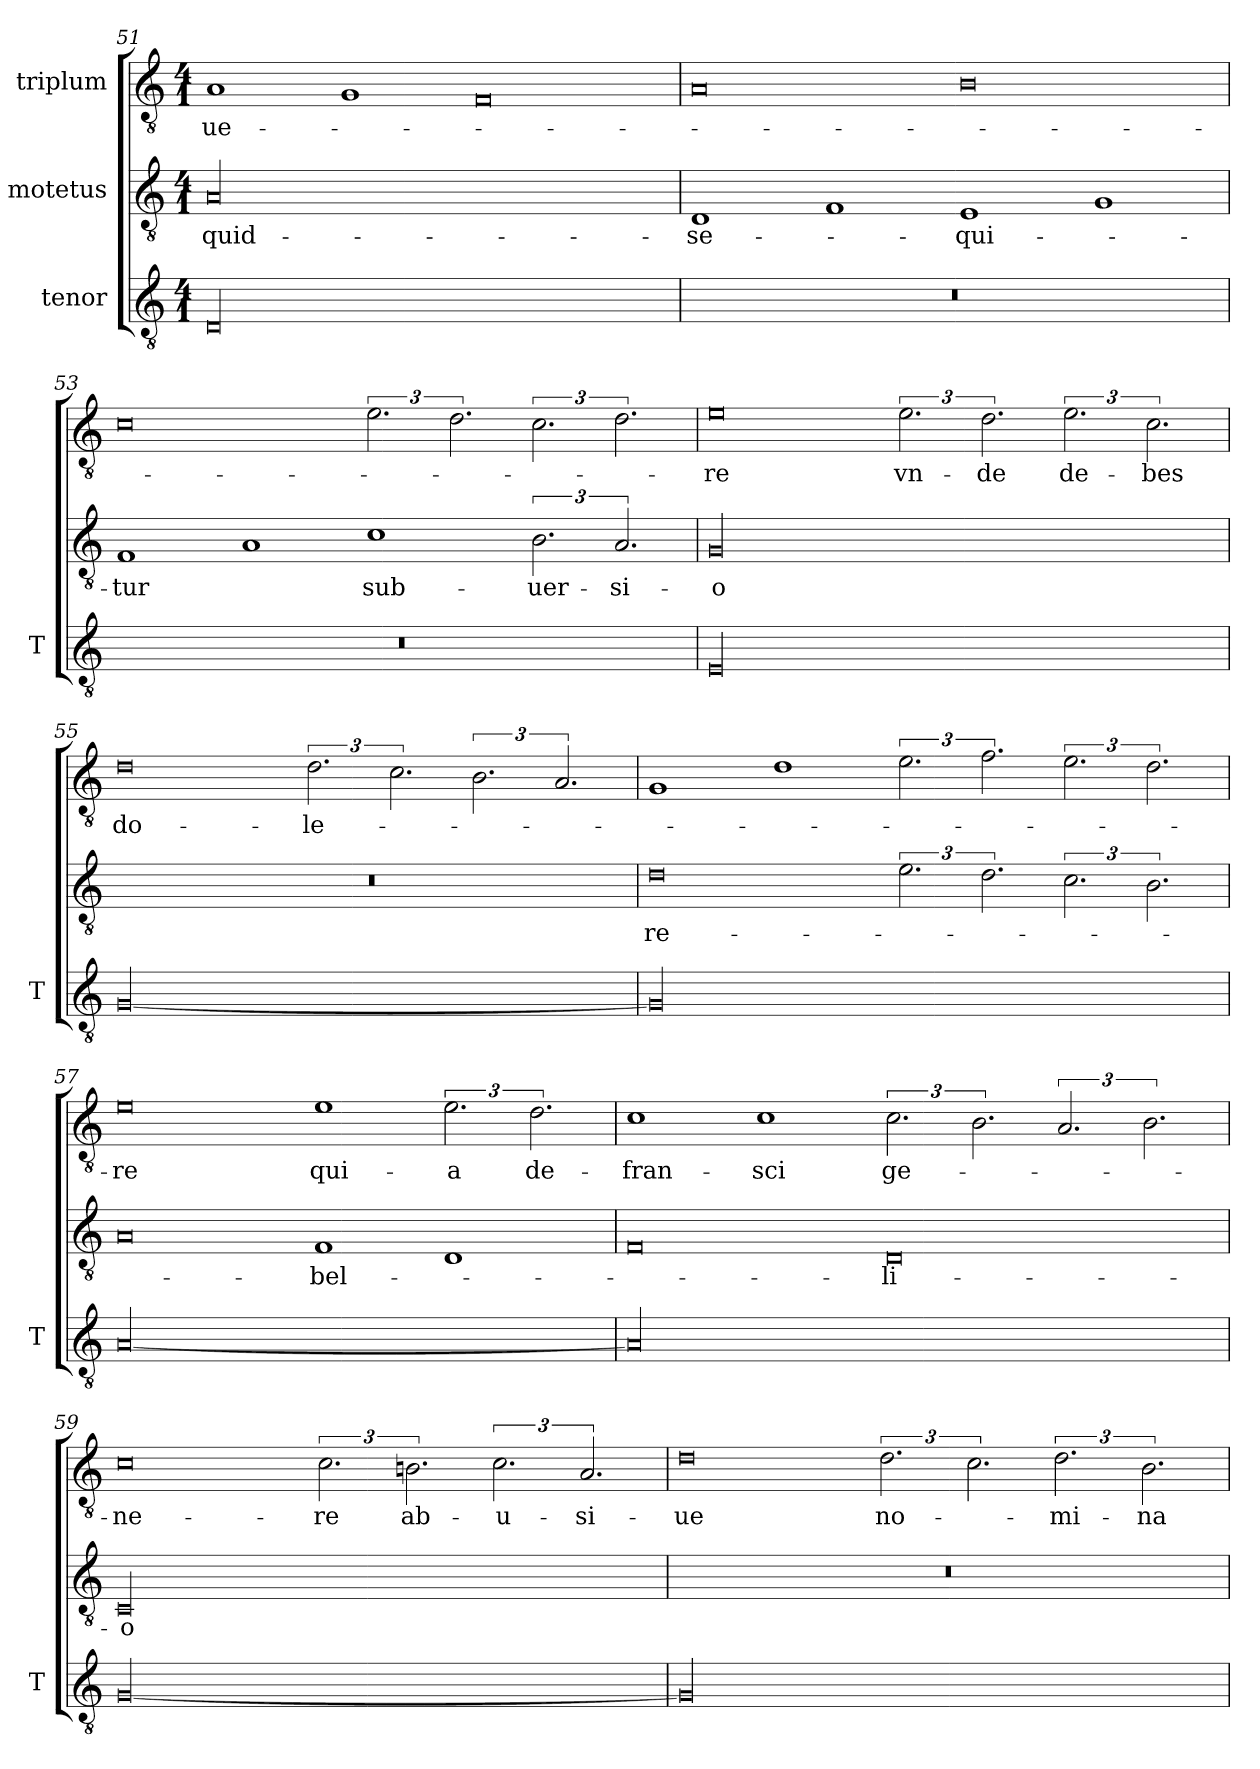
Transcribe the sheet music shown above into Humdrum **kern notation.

**kern	**kern	**text	**kern	**text
*part3	*part2	*part2	*part1	*part1
*staff3	*staff2	*staff2	*staff1	*staff1
*I"tenor	*I"motetus	*	*I"triplum	*
*I'T	*	*	*	*
*clefGv2	*clefGv2	*	*clefGv2	*
*k[]	*k[]	*	*k[]	*
*C:	*C:	*	*C:	*
*M4/1	*M4/1	*	*M4/1	*
=51	=51	=51	=51	=51
00D/	00A/	quid-	1A/	ue-
.	.	.	1G/	.
.	.	.	0F/	.
=52	=52	=52	=52	=52
00r	1D/	se-	0A/	.
.	1F/	.	.	.
.	1E/	-qui-	0B\	.
.	1G/	.	.	.
=53	=53	=53	=53	=53
00r	1F/	-tur	0c\	.
.	1A/	.	.	.
.	1c\	sub-	3.e\	.
.	.	.	3.d\	.
.	3.B\	-uer-	3.c\	.
.	3.A/	-si-	3.d\	.
=54	=54	=54	=54	=54
00E/	00G/	-o	0e\	-re
.	.	.	3.e\	vn-
.	.	.	3.d\	-de
.	.	.	3.e\	de-
.	.	.	3.c\	-bes
=55	=55	=55	=55	=55
[00G/	00r	.	0d\	do-
.	.	.	3.d\	-le-
.	.	.	3.c\	.
.	.	.	3.B\	.
.	.	.	3.A/	.
=56	=56	=56	=56	=56
00G/]	0d\	re-	1G/	.
.	.	.	1d\	.
.	3.e\	.	3.e\	.
.	3.d\	.	3.f\	.
.	3.c\	.	3.e\	.
.	3.B\	.	3.d\	.
=57	=57	=57	=57	=57
[00A/	0A/	.	0e\	-re
.	1F/	-bel-	1e\	qui-
.	1D/	.	3.e\	-a
.	.	.	3.d\	de-
=58	=58	=58	=58	=58
00A/]	0F/	.	1c\	fran-
.	.	.	1c\	-sci
.	0D/	-li-	3.c\	ge-
.	.	.	3.B\	.
.	.	.	3.A/	.
.	.	.	3.B\	.
=59	=59	=59	=59	=59
[00G/	00C/	-o	0c\	-ne-
.	.	.	3.c\	-re
.	.	.	3.Bn\	ab-
.	.	.	3.c\	-u-
.	.	.	3.A/	-si-
=60	=60	=60	=60	=60
00G/]	00r	.	0d\	-ue
.	.	.	3.d\	no-
.	.	.	3.c\	.
.	.	.	3.d\	-mi-
.	.	.	3.B\	-na-
=	=	=	=	=
*-	*-	*-	*-	*-
